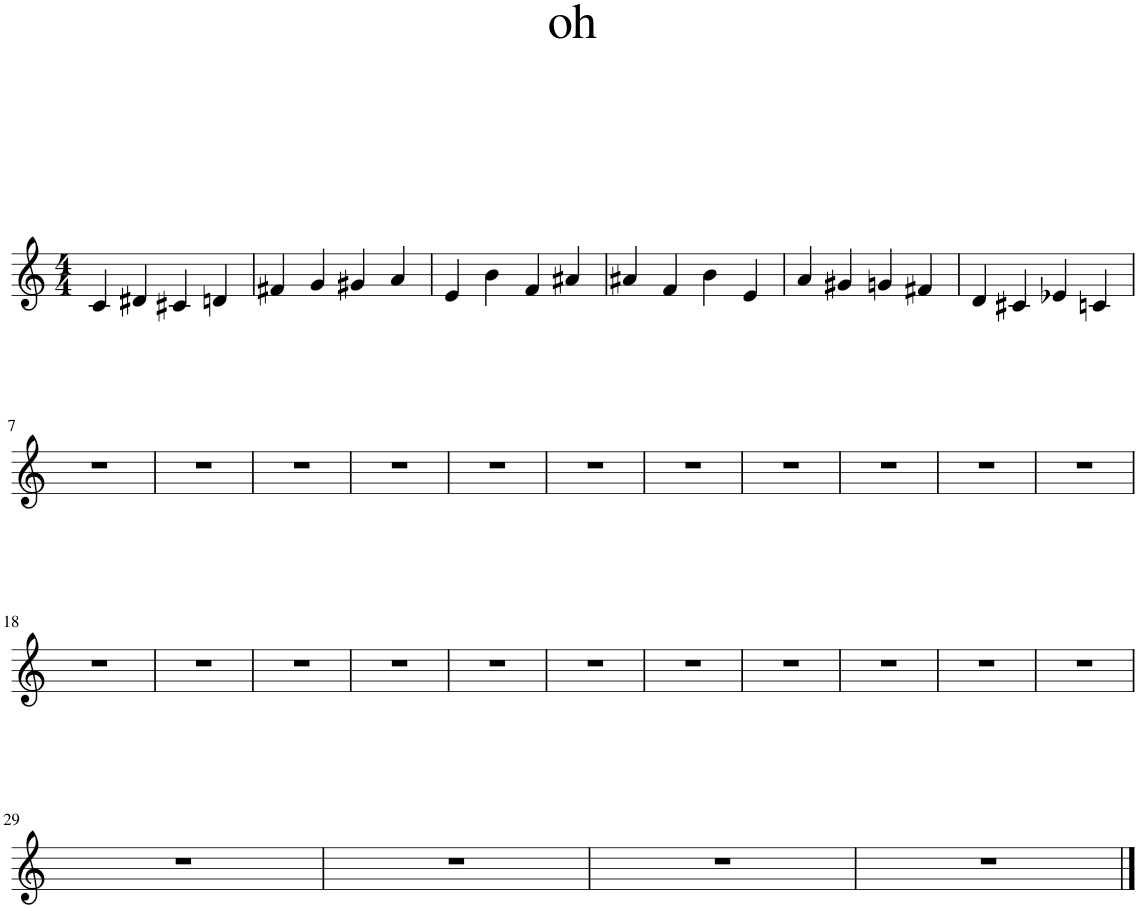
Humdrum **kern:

**kern
*part1
*staff1
*I"Piano
*I'Pno.
*clefG2
*k[]
*M4/4
=1
4c/
4d#X/
4c#X/
4dn/
=2
4f#X/
4g/
4g#X/
4a/
=3
4e/
4b\
4f/
4a#X/
=4
4a#X/
4f/
4b\
4e/
=5
4a/
4g#X/
4gn/
4f#X/
=6
4d/
4c#X/
4e-X/
4cn/
!!LO:LB:g=z
=7
1r
=8
1r
=9
1r
=10
1r
=11
1r
=12
1r
=13
1r
=14
1r
=15
1r
=16
1r
=17
1r
!!LO:LB:g=z
=18
1r
=19
1r
=20
1r
=21
1r
=22
1r
=23
1r
=24
1r
=25
1r
=26
1r
=27
1r
=28
1r
!!LO:LB:g=z
=29
1r
=30
1r
=31
1r
=32
1r
==
*-
